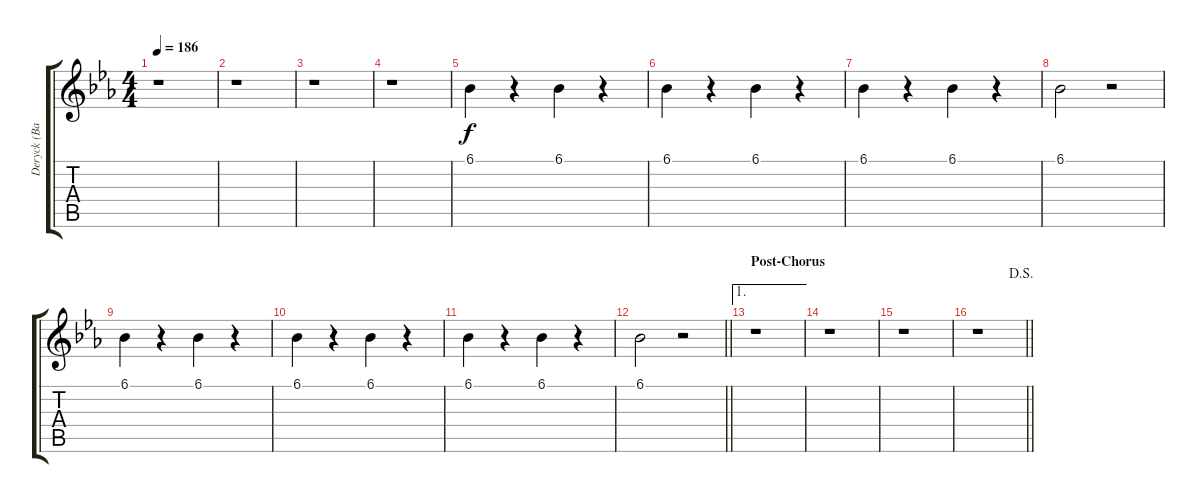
\track ("Deryck (Backing Vocals 2)" "Deryck (Ba") {instrument lead2sawtooth}
\staff {score tabs}
\tuning (E4 B3 G3 D3 A2 E2) {hide}
\ts (4 4)
\tempo 186
\clef g2
\ks eb
r.1{dy f} |
r.1 |
r.1 |
r.1 |
6.1.4 r.4 6.1.4 r.4 |
6.1.4 r.4 6.1.4 r.4 |
6.1.4 r.4 6.1.4 r.4 |
6.1.2 r.2 |
6.1.4 r.4 6.1.4 r.4 |
6.1.4 r.4 6.1.4 r.4 |
6.1.4 r.4 6.1.4 r.4 |
\barLineRight lightlight
6.1.2 r.2 |
\ae 1
\section ("" "Post-Chorus")
r.1 |
r.1 |
r.1 |
\jump dalsegno
\barLineRight lightlight
r.1
